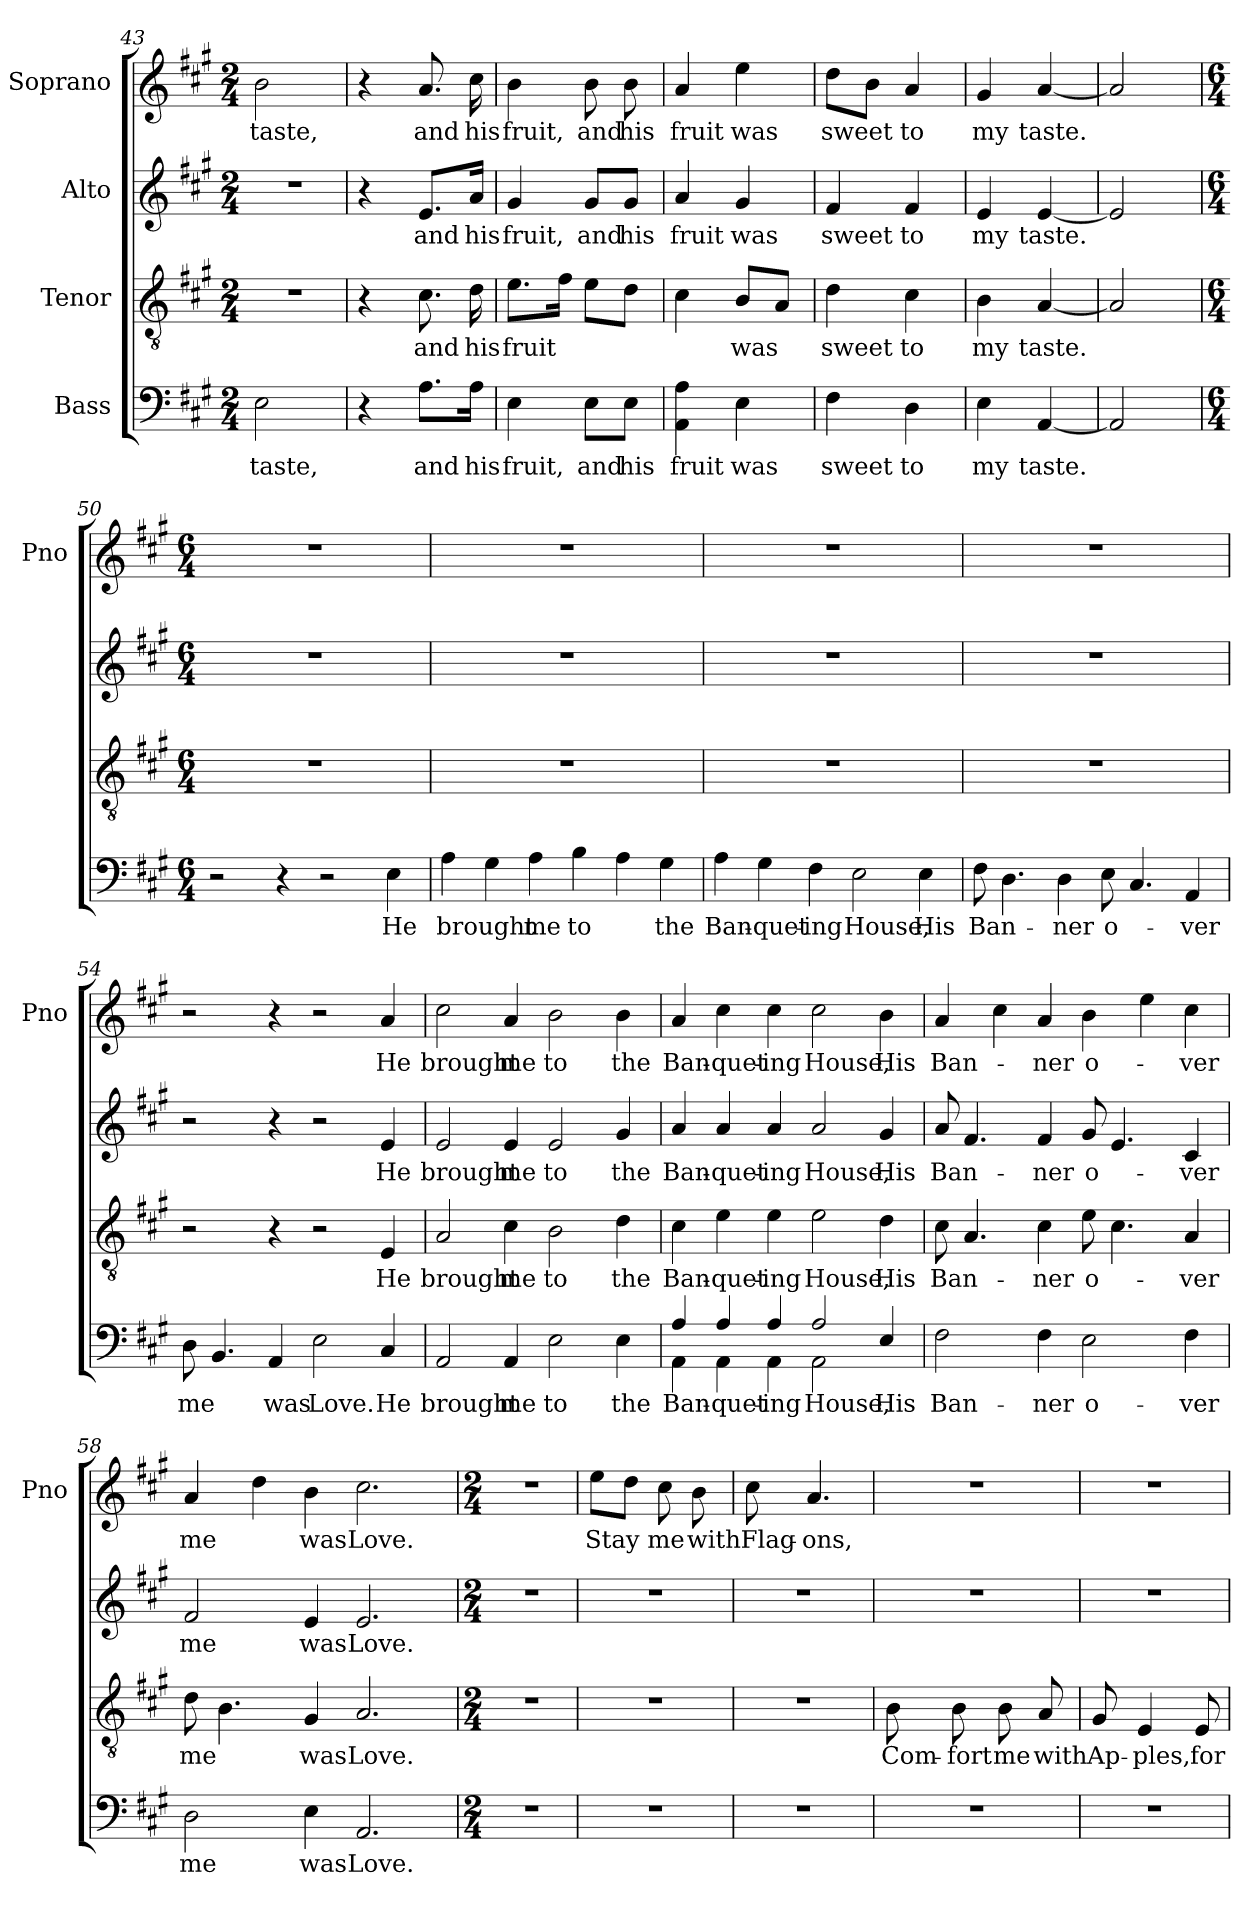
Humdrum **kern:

**kern	**text	**kern	**text	**kern	**text	**kern	**text
*part4	*part4	*part3	*part3	*part2	*part2	*part1	*part1
*staff4	*staff4	*staff3	*staff3	*staff2	*staff2	*staff1	*staff1
*I"Bass	*	*I"Tenor	*	*I"Alto	*	*I"Soprano	*
*	*	*	*	*	*	*I'Pno	*
!!LO:LB:g=z
*clefF4	*	*clefGv2	*	*clefG2	*	*clefG2	*
*k[f#c#g#]	*	*k[f#c#g#]	*	*k[f#c#g#]	*	*k[f#c#g#]	*
*A:	*	*A:	*	*A:	*	*A:	*
*M2/4	*	*M2/4	*	*M2/4	*	*M2/4	*
=43	=43	=43	=43	=43	=43	=43	=43
2E\	taste,	2r	.	2r	.	2b\	taste,
=44	=44	=44	=44	=44	=44	=44	=44
4r	.	4r	.	4r	.	4r	.
8.A\L	and	8.c#\	and	8.e/L	and	8.a/	and
16A\Jk	his	16d\	his	16a/Jk	his	16cc#\	his
=45	=45	=45	=45	=45	=45	=45	=45
4E\	fruit,	8.e\L	fruit	4g#/	fruit,	4b\	fruit,
.	.	16f#\Jk	.	.	.	.	.
8E\L	and	8e\L	.	8g#/L	and	8b\	and
8E\J	his	8d\J	.	8g#/J	his	8b\	his
=46	=46	=46	=46	=46	=46	=46	=46
4AA\ 4A\	fruit	4c#\	.	4a/	fruit	4a/	fruit
4E\	was	8B/L	was	4g#/	was	4ee\	was
.	.	8A/J	.	.	.	.	.
=47	=47	=47	=47	=47	=47	=47	=47
4F#\	sweet	4d\	sweet	4f#/	sweet	8dd\L	sweet
.	.	.	.	.	.	8b\J	.
4D\	to	4c#\	to	4f#/	to	4a/	to
=48	=48	=48	=48	=48	=48	=48	=48
4E\	my	4B\	my	4e/	my	4g#/	my
[4AA/	taste.	[4A/	taste.	[4e/	taste.	[4a/	taste.
=49	=49	=49	=49	=49	=49	=49	=49
2AA/]	.	2A/]	.	2e/]	.	2a/]	.
!!LO:LB:g=z
=50	=50	=50	=50	=50	=50	=50	=50
*M6/4	*	*M6/4	*	*M6/4	*	*M6/4	*
2r	.	1.r	.	1.r	.	1.r	.
4r	.	.	.	.	.	.	.
2r	.	.	.	.	.	.	.
4E\	He	.	.	.	.	.	.
=51	=51	=51	=51	=51	=51	=51	=51
4A\	brought	1.r	.	1.r	.	1.r	.
4G#\	.	.	.	.	.	.	.
4A\	me	.	.	.	.	.	.
4B\	to	.	.	.	.	.	.
4A\	.	.	.	.	.	.	.
4G#\	the	.	.	.	.	.	.
=52	=52	=52	=52	=52	=52	=52	=52
4A\	Ban-	1.r	.	1.r	.	1.r	.
4G#\	-quet-	.	.	.	.	.	.
4F#\	-ing	.	.	.	.	.	.
2E\	House,	.	.	.	.	.	.
4E\	His	.	.	.	.	.	.
=53	=53	=53	=53	=53	=53	=53	=53
8F#\	Ban-	1.r	.	1.r	.	1.r	.
4.D\	.	.	.	.	.	.	.
4D\	-ner	.	.	.	.	.	.
8E\	o-	.	.	.	.	.	.
4.C#/	.	.	.	.	.	.	.
4AA/	-ver	.	.	.	.	.	.
=54	=54	=54	=54	=54	=54	=54	=54
8D\	me	2r	.	2r	.	2r	.
4.BB/	.	.	.	.	.	.	.
4AA/	was	4r	.	4r	.	4r	.
2E\	Love.	2r	.	2r	.	2r	.
4C#/	He	4E/	He	4e/	He	4a/	He
!!LO:PB:g=z
=55	=55	=55	=55	=55	=55	=55	=55
2AA/	brought	2A/	brought	2e/	brought	2cc#\	brought
4AA/	me	4c#\	me	4e/	me	4a/	me
2E\	to	2B\	to	2e/	to	2b\	to
4E\	the	4d\	the	4g#/	the	4b\	the
=56	=56	=56	=56	=56	=56	=56	=56
*^	*	*	*	*	*	*	*
4A/	4AA\	Ban-	4c#\	Ban-	4a/	Ban-	4a/	Ban-
4A/	4AA\	-quet-	4e\	-quet-	4a/	-quet-	4cc#\	-quet-
4A/	4AA\	-ing	4e\	-ing	4a/	-ing	4cc#\	-ing
2A/	2AA\	House,	2e\	House,	2a/	House,	2cc#\	House,
4E/	4ryy	His	4d\	His	4g#/	His	4b\	His
*v	*v	*	*	*	*	*	*	*
=57	=57	=57	=57	=57	=57	=57	=57
2F#\	Ban-	8c#\	Ban-	8a/	Ban-	4a/	Ban-
.	.	4.A/	.	4.f#/	.	.	.
.	.	.	.	.	.	4cc#\	.
4F#\	-ner	4c#\	-ner	4f#/	-ner	4a/	-ner
2E\	o-	8e\	o-	8g#/	o-	4b\	o-
.	.	4.c#\	.	4.e/	.	.	.
.	.	.	.	.	.	4ee\	.
4F#\	-ver	4A/	-ver	4c#/	-ver	4cc#\	-ver
=58	=58	=58	=58	=58	=58	=58	=58
2D\	me	8d\	me	2f#/	me	4a/	me
.	.	4.B\	.	.	.	.	.
.	.	.	.	.	.	4dd\	.
4E\	was	4G#/	was	4e/	was	4b\	was
2.AA/	Love.	2.A/	Love.	2.e/	Love.	2.cc#\	Love.
!!LO:LB:g=z
=59	=59	=59	=59	=59	=59	=59	=59
*M2/4	*	*M2/4	*	*M2/4	*	*M2/4	*
2r	.	2r	.	2r	.	2r	.
=60	=60	=60	=60	=60	=60	=60	=60
2r	.	2r	.	2r	.	8ee\L	Stay
.	.	.	.	.	.	8dd\J	.
.	.	.	.	.	.	8cc#\	me
.	.	.	.	.	.	8b\	with
=61	=61	=61	=61	=61	=61	=61	=61
2r	.	2r	.	2r	.	8cc#\	Flag-
.	.	.	.	.	.	4.a/	-ons,
=62	=62	=62	=62	=62	=62	=62	=62
2r	.	8B\	Com-	2r	.	2r	.
.	.	8B\	-fort	.	.	.	.
.	.	8B\	me	.	.	.	.
.	.	8A/	with	.	.	.	.
=63	=63	=63	=63	=63	=63	=63	=63
2r	.	8G#/	Ap-	2r	.	2r	.
.	.	4E/	-ples,	.	.	.	.
.	.	8E/	for	.	.	.	.
=	=	=	=	=	=	=	=
*-	*-	*-	*-	*-	*-	*-	*-
